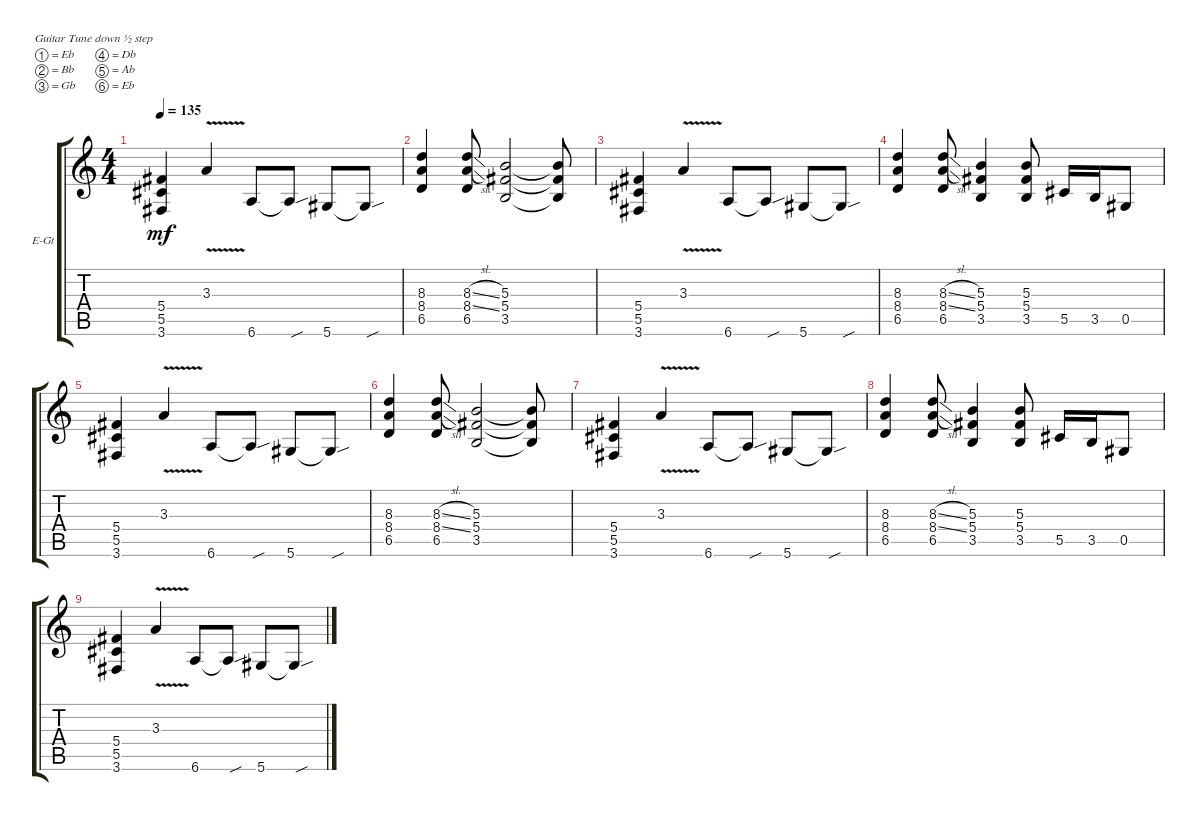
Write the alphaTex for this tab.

\defaultSystemsLayout 4
\bracketExtendMode groupsimilarinstruments
\firstSystemTrackNameOrientation horizontal
\otherSystemsTrackNameOrientation horizontal
\track ("Electric Guitar" "E-Gt") {instrument overdrivenguitar}
\staff {score tabs}
\tuning (Eb4 Bb3 Gb3 Db3 Ab2 Eb2)
\ts (4 4)
\tempo 135
\clef g2
\scale
0.333333
\ks c
(3.6 5.5 5.4).4{dy mf} 3.3{v}.4 6.6.8 6.6{sou t}.8 5.6.8 5.6{sou t}.8 |
\scale
0.333333 (6.5 8.4 8.3).4 (6.5 8.3{sl} 8.4{sl}).8 (3.5 5.4 5.3).2 (3.5{t} 5.4{t} 5.3{t}).8 |
\scale
0.333333 (3.6 5.5 5.4).4 3.3{v}.4 6.6.8 6.6{sou t}.8 5.6.8 5.6{sou t}.8 |
(6.5 8.4 8.3).4 (6.5 8.3{sl} 8.4{sl}).8 (3.5 5.4 5.3).4 (3.5 5.4 5.3).8 5.5.16 3.5.16 0.5.8 |
(3.6 5.5 5.4).4 3.3{v}.4 6.6.8 6.6{sou t}.8 5.6.8 5.6{sou t}.8 |
(6.5 8.4 8.3).4 (6.5 8.3{sl} 8.4{sl}).8 (3.5 5.4 5.3).2 (3.5{t} 5.4{t} 5.3{t}).8 |
(3.6 5.5 5.4).4 3.3{v}.4 6.6.8 6.6{sou t}.8 5.6.8 5.6{sou t}.8 |
(6.5 8.4 8.3).4 (6.5 8.3{sl} 8.4{sl}).8 (3.5 5.4 5.3).4 (3.5 5.4 5.3).8 5.5.16 3.5.16 0.5.8 |
(3.6 5.5 5.4).4 3.3{v}.4 6.6.8 6.6{sou t}.8 5.6.8 5.6{sou t}.8
